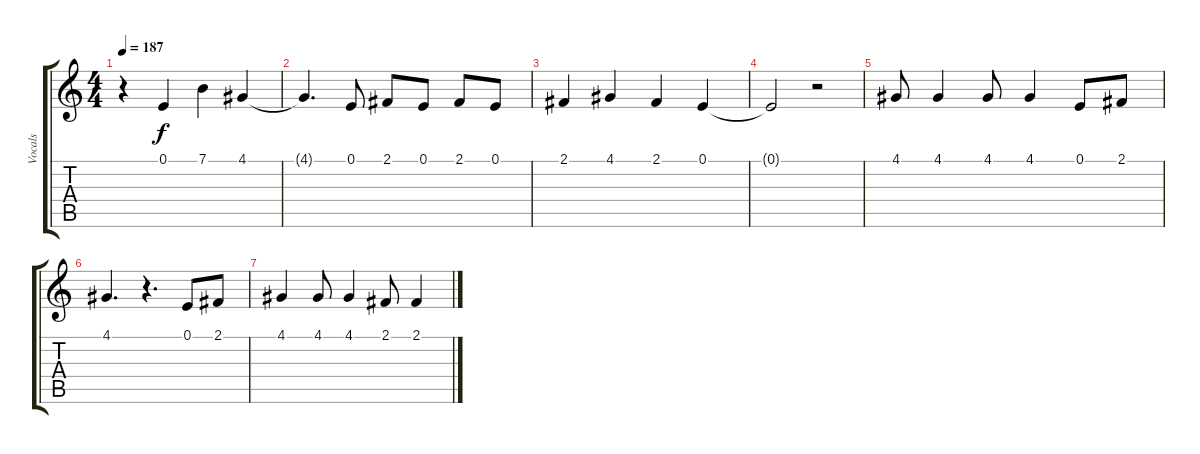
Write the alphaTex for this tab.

\track ("Vocals" "Vocals") {instrument bassoon}
\staff {score tabs}
\tuning (E4 B3 G3 D3 A2 E2) {hide}
\ts (4 4)
\tempo 187
\clef g2
\ks c
r.4{dy f} 0.1.4 7.1.4 4.1.4 |
4.1{t}.4{d} 0.1.8 2.1.8 0.1.8 2.1.8 0.1.8 |
2.1.4 4.1.4 2.1.4 0.1.4 |
0.1{t}.2 r.2 |
4.1.8 4.1.4 4.1.8 4.1.4 0.1.8 2.1.8 |
4.1.4{d} r.4{d} 0.1.8 2.1.8 |
4.1.4 4.1.8 4.1.4 2.1.8 2.1.4
